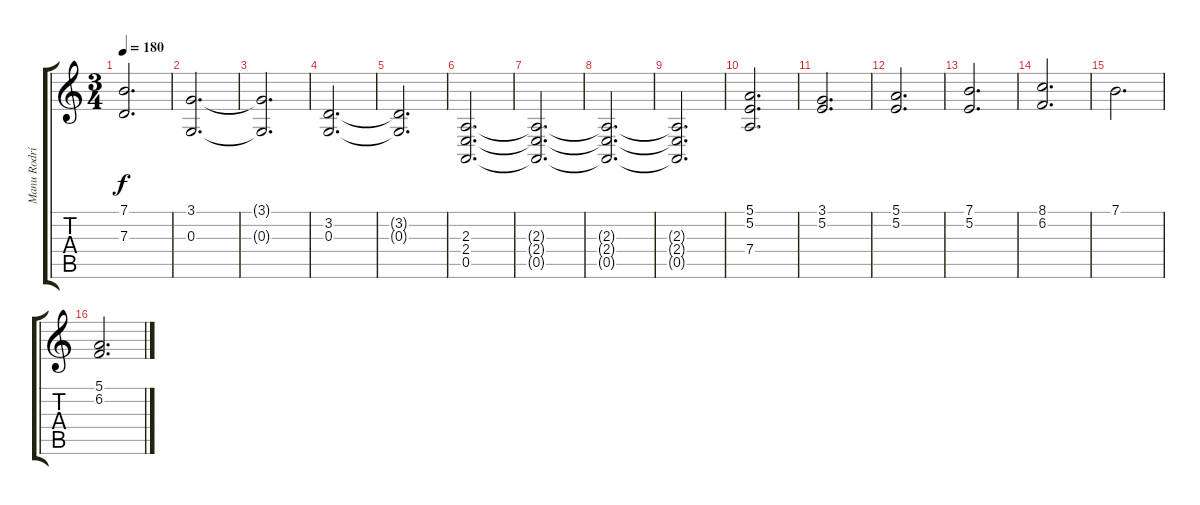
\track ("Manu Rodríguez" "Manu Rodrí") {instrument tremolostrings}
\staff {score tabs}
\tuning (E4 B3 G3 D3 A2 E2) {hide}
\ts (3 4)
\tempo 180
\clef g2
\ks c
(7.1{t} 7.3{t}).2{d dy f} |
(3.1 0.3).2{d} |
(3.1{t} 0.3{t}).2{d} |
(3.2 0.3).2{d} |
(3.2{t} 0.3{t}).2{d} |
(2.3 2.4 0.5).2{d} |
(2.3{t} 2.4{t} 0.5{t}).2{d} |
(2.3{t} 2.4{t} 0.5{t}).2{d} |
(2.3{t} 2.4{t} 0.5{t}).2{d} |
(5.1 5.2 7.4).2{d} |
(3.1 5.2).2{d} |
(5.1 5.2).2{d} |
(7.1 5.2).2{d} |
(8.1 6.2).2{d} |
7.1.2{d} |
(5.1 6.2).2{d}
